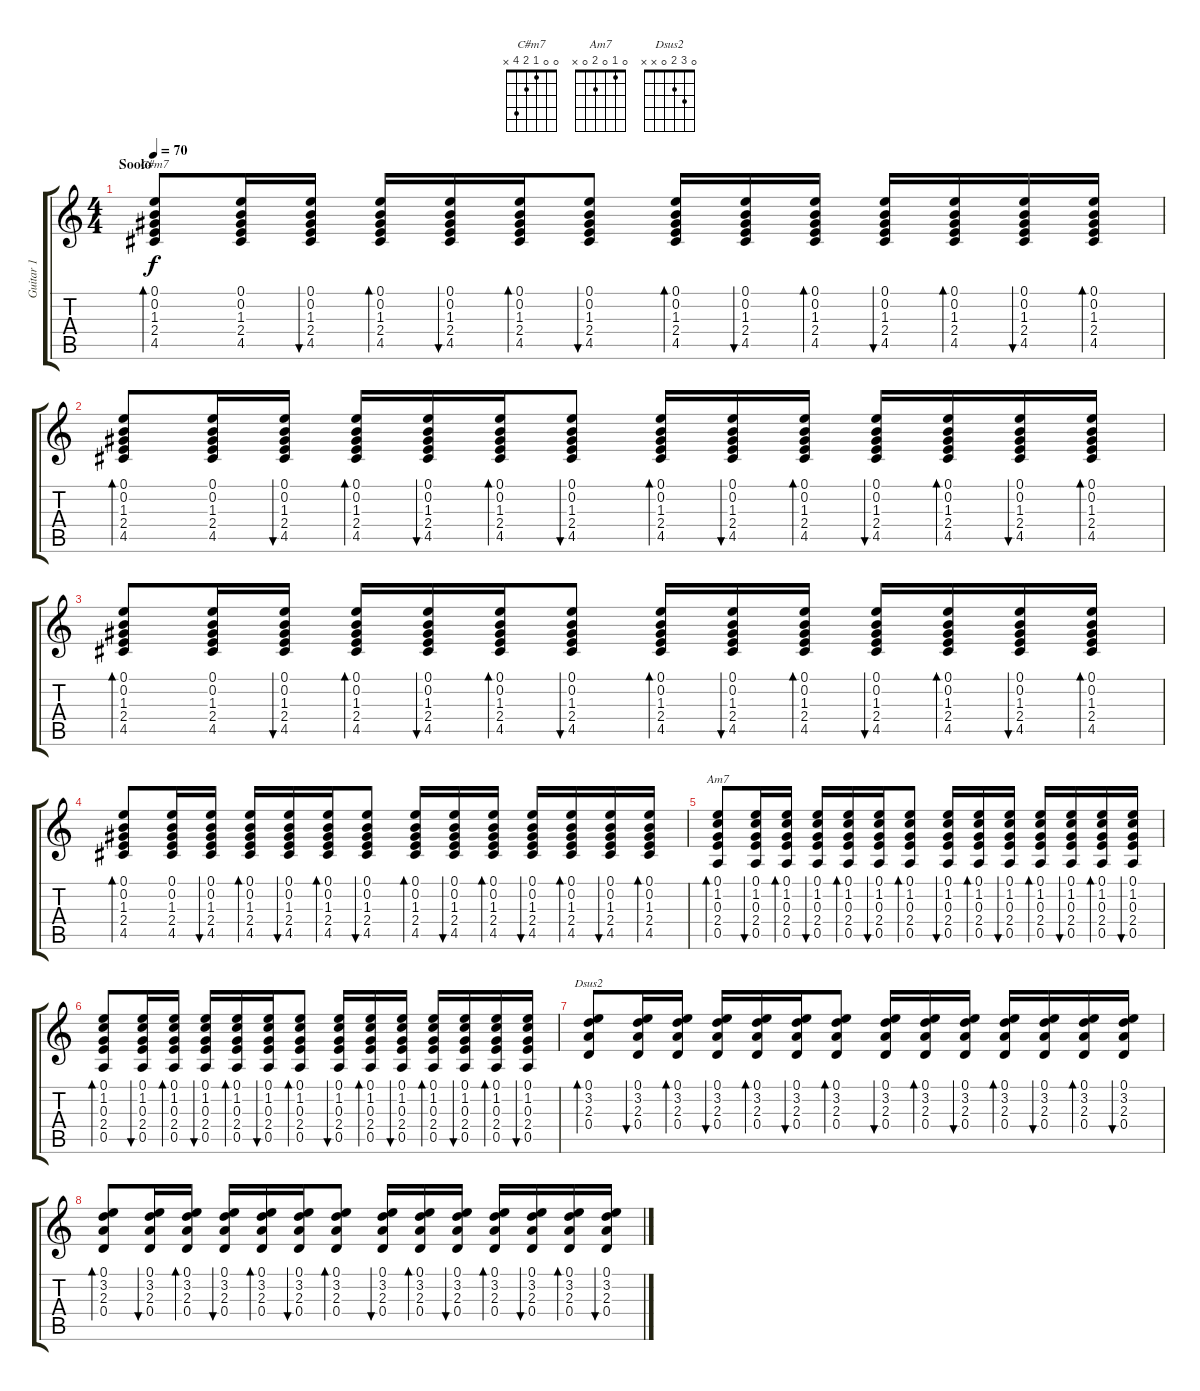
\track ("Guitar 1" "Guitar 1") {instrument acousticguitarsteel}
\staff {score tabs}
\tuning (E4 B3 G3 D3 A2 E2) {hide}
\chord ("C#m7" 0 0 1 2 4 x)
\chord ("Am7" 0 1 0 2 0 x)
\chord ("Dsus2" 0 3 2 0 x x)
\ts (4 4)
\section ("" "Soolo")
\tempo 70
\clef g2
\ks c
(0.1 0.2 1.3 2.4 4.5).8{bd 60 ch "C#m7" dy f volume 10 instrument acousticguitarsteel} (0.1 0.2 1.3 2.4 4.5).16 (0.1 0.2 1.3 2.4 4.5).16{bu 60} (0.1 0.2 1.3 2.4 4.5).16{bd 60} (0.1 0.2 1.3 2.4 4.5).16{bu 60} (0.1 0.2 1.3 2.4 4.5).16{bd 60} (0.1 0.2 1.3 2.4 4.5).8{bu 60} (0.1 0.2 1.3 2.4 4.5).16{bd 60} (0.1 0.2 1.3 2.4 4.5).16{bu 60} (0.1 0.2 1.3 2.4 4.5).16{bd 60} (0.1 0.2 1.3 2.4 4.5).16{bu 60} (0.1 0.2 1.3 2.4 4.5).16{bd 60} (0.1 0.2 1.3 2.4 4.5).16{bu 60} (0.1 0.2 1.3 2.4 4.5).16{bd 60} |
(0.1 0.2 1.3 2.4 4.5).8{bd 60} (0.1 0.2 1.3 2.4 4.5).16 (0.1 0.2 1.3 2.4 4.5).16{bu 60} (0.1 0.2 1.3 2.4 4.5).16{bd 60} (0.1 0.2 1.3 2.4 4.5).16{bu 60} (0.1 0.2 1.3 2.4 4.5).16{bd 60} (0.1 0.2 1.3 2.4 4.5).8{bu 60} (0.1 0.2 1.3 2.4 4.5).16{bd 60} (0.1 0.2 1.3 2.4 4.5).16{bu 60} (0.1 0.2 1.3 2.4 4.5).16{bd 60} (0.1 0.2 1.3 2.4 4.5).16{bu 60} (0.1 0.2 1.3 2.4 4.5).16{bd 60} (0.1 0.2 1.3 2.4 4.5).16{bu 60} (0.1 0.2 1.3 2.4 4.5).16{bd 60} |
(0.1 0.2 1.3 2.4 4.5).8{bd 60} (0.1 0.2 1.3 2.4 4.5).16 (0.1 0.2 1.3 2.4 4.5).16{bu 60} (0.1 0.2 1.3 2.4 4.5).16{bd 60} (0.1 0.2 1.3 2.4 4.5).16{bu 60} (0.1 0.2 1.3 2.4 4.5).16{bd 60} (0.1 0.2 1.3 2.4 4.5).8{bu 60} (0.1 0.2 1.3 2.4 4.5).16{bd 60} (0.1 0.2 1.3 2.4 4.5).16{bu 60} (0.1 0.2 1.3 2.4 4.5).16{bd 60} (0.1 0.2 1.3 2.4 4.5).16{bu 60} (0.1 0.2 1.3 2.4 4.5).16{bd 60} (0.1 0.2 1.3 2.4 4.5).16{bu 60} (0.1 0.2 1.3 2.4 4.5).16{bd 60} |
(0.1 0.2 1.3 2.4 4.5).8{bd 60} (0.1 0.2 1.3 2.4 4.5).16 (0.1 0.2 1.3 2.4 4.5).16{bu 60} (0.1 0.2 1.3 2.4 4.5).16{bd 60} (0.1 0.2 1.3 2.4 4.5).16{bu 60} (0.1 0.2 1.3 2.4 4.5).16{bd 60} (0.1 0.2 1.3 2.4 4.5).8{bu 60} (0.1 0.2 1.3 2.4 4.5).16{bd 60} (0.1 0.2 1.3 2.4 4.5).16{bu 60} (0.1 0.2 1.3 2.4 4.5).16{bd 60} (0.1 0.2 1.3 2.4 4.5).16{bu 60} (0.1 0.2 1.3 2.4 4.5).16{bd 60} (0.1 0.2 1.3 2.4 4.5).16{bu 60} (0.1 0.2 1.3 2.4 4.5).16{bd 60} |
(0.1 1.2 0.3 2.4 0.5).8{bd 60 ch "Am7"} (0.1 1.2 0.3 2.4 0.5).16{bu 60} (0.1 1.2 0.3 2.4 0.5).16{bd 60} (0.1 1.2 0.3 2.4 0.5).16{bu 60} (0.1 1.2 0.3 2.4 0.5).16{bd 60} (0.1 1.2 0.3 2.4 0.5).16{bu 60} (0.1 1.2 0.3 2.4 0.5).8{bd 60} (0.1 1.2 0.3 2.4 0.5).16{bu 60} (0.1 1.2 0.3 2.4 0.5).16{bd 60} (0.1 1.2 0.3 2.4 0.5).16{bu 60} (0.1 1.2 0.3 2.4 0.5).16{bd 60} (0.1 1.2 0.3 2.4 0.5).16{bu 60} (0.1 1.2 0.3 2.4 0.5).16{bd 60} (0.1 1.2 0.3 2.4 0.5).16{bu 60} |
(0.1 1.2 0.3 2.4 0.5).8{bd 60} (0.1 1.2 0.3 2.4 0.5).16{bu 60} (0.1 1.2 0.3 2.4 0.5).16{bd 60} (0.1 1.2 0.3 2.4 0.5).16{bu 60} (0.1 1.2 0.3 2.4 0.5).16{bd 60} (0.1 1.2 0.3 2.4 0.5).16{bu 60} (0.1 1.2 0.3 2.4 0.5).8{bd 60} (0.1 1.2 0.3 2.4 0.5).16{bu 60} (0.1 1.2 0.3 2.4 0.5).16{bd 60} (0.1 1.2 0.3 2.4 0.5).16{bu 60} (0.1 1.2 0.3 2.4 0.5).16{bd 60} (0.1 1.2 0.3 2.4 0.5).16{bu 60} (0.1 1.2 0.3 2.4 0.5).16{bd 60} (0.1 1.2 0.3 2.4 0.5).16{bu 60} |
(0.1 3.2 2.3 0.4).8{bd 60 ch "Dsus2"} (0.1 3.2 2.3 0.4).16{bu 60} (0.1 3.2 2.3 0.4).16{bd 60} (0.1 3.2 2.3 0.4).16{bu 60} (0.1 3.2 2.3 0.4).16{bd 60} (0.1 3.2 2.3 0.4).16{bu 60} (0.1 3.2 2.3 0.4).8{bd 60} (0.1 3.2 2.3 0.4).16{bu 60} (0.1 3.2 2.3 0.4).16{bd 60} (0.1 3.2 2.3 0.4).16{bu 60} (0.1 3.2 2.3 0.4).16{bd 60} (0.1 3.2 2.3 0.4).16{bu 60} (0.1 3.2 2.3 0.4).16{bd 60} (0.1 3.2 2.3 0.4).16{bu 60} |
(0.1 3.2 2.3 0.4).8{bd 60} (0.1 3.2 2.3 0.4).16{bu 60} (0.1 3.2 2.3 0.4).16{bd 60} (0.1 3.2 2.3 0.4).16{bu 60} (0.1 3.2 2.3 0.4).16{bd 60} (0.1 3.2 2.3 0.4).16{bu 60} (0.1 3.2 2.3 0.4).8{bd 60} (0.1 3.2 2.3 0.4).16{bu 60} (0.1 3.2 2.3 0.4).16{bd 60} (0.1 3.2 2.3 0.4).16{bu 60} (0.1 3.2 2.3 0.4).16{bd 60} (0.1 3.2 2.3 0.4).16{bu 60} (0.1 3.2 2.3 0.4).16{bd 60} (0.1 3.2 2.3 0.4).16{bu 60}
